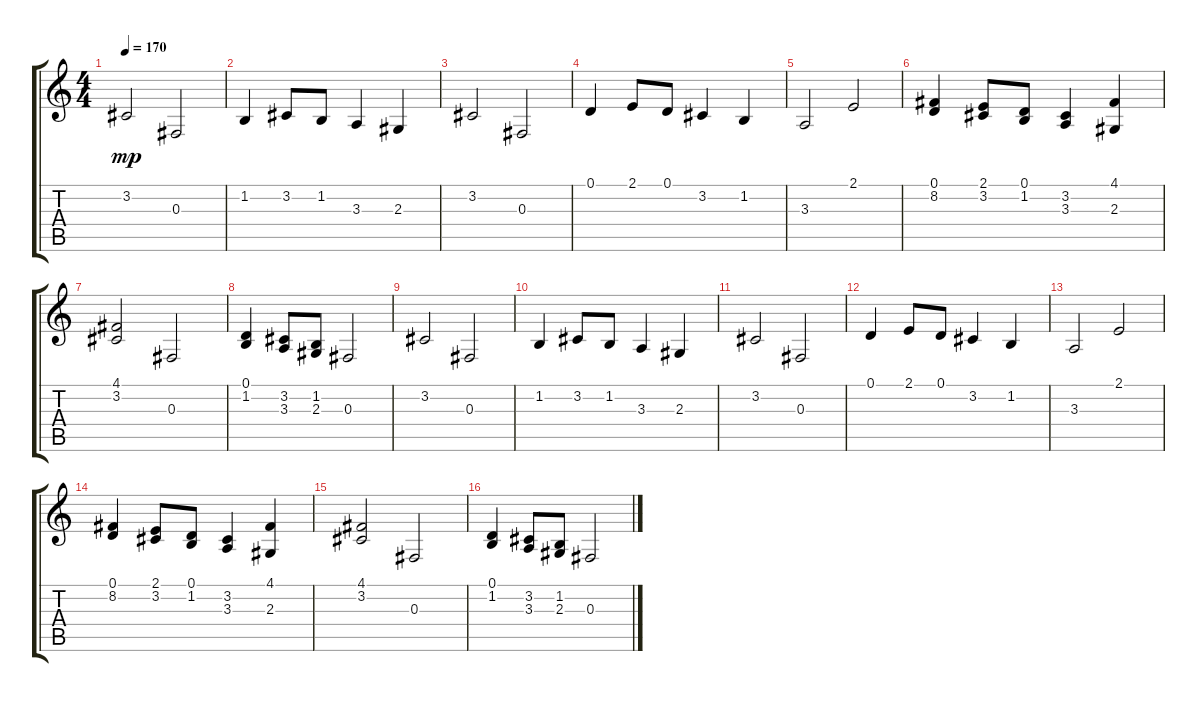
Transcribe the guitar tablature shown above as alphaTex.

\track "" {instrument synthvoice}
\staff {score tabs}
\tuning (D4 Bb3 Gb3 D3 Bb2 Gb2) {hide}
\ts (4 4)
\tempo 170
\clef g2
\ks c
3.2.2{dy mp} 0.3.2 |
1.2.4 3.2.8 1.2.8 3.3.4 2.3.4 |
3.2.2 0.3.2 |
0.1.4 2.1.8 0.1.8 3.2.4 1.2.4 |
3.3.2 2.1.2 |
(0.1 8.2).4 (2.1 3.2).8 (0.1 1.2).8 (3.2 3.3).4 (4.1 2.3).4 |
(4.1 3.2).2 0.3.2 |
(0.1 1.2).4 (3.2 3.3).8 (1.2 2.3).8 0.3.2 |
3.2.2 0.3.2 |
1.2.4 3.2.8 1.2.8 3.3.4 2.3.4 |
3.2.2 0.3.2 |
0.1.4 2.1.8 0.1.8 3.2.4 1.2.4 |
3.3.2 2.1.2 |
(0.1 8.2).4 (2.1 3.2).8 (0.1 1.2).8 (3.2 3.3).4 (4.1 2.3).4 |
(4.1 3.2).2 0.3.2 |
(0.1 1.2).4 (3.2 3.3).8 (1.2 2.3).8 0.3.2
